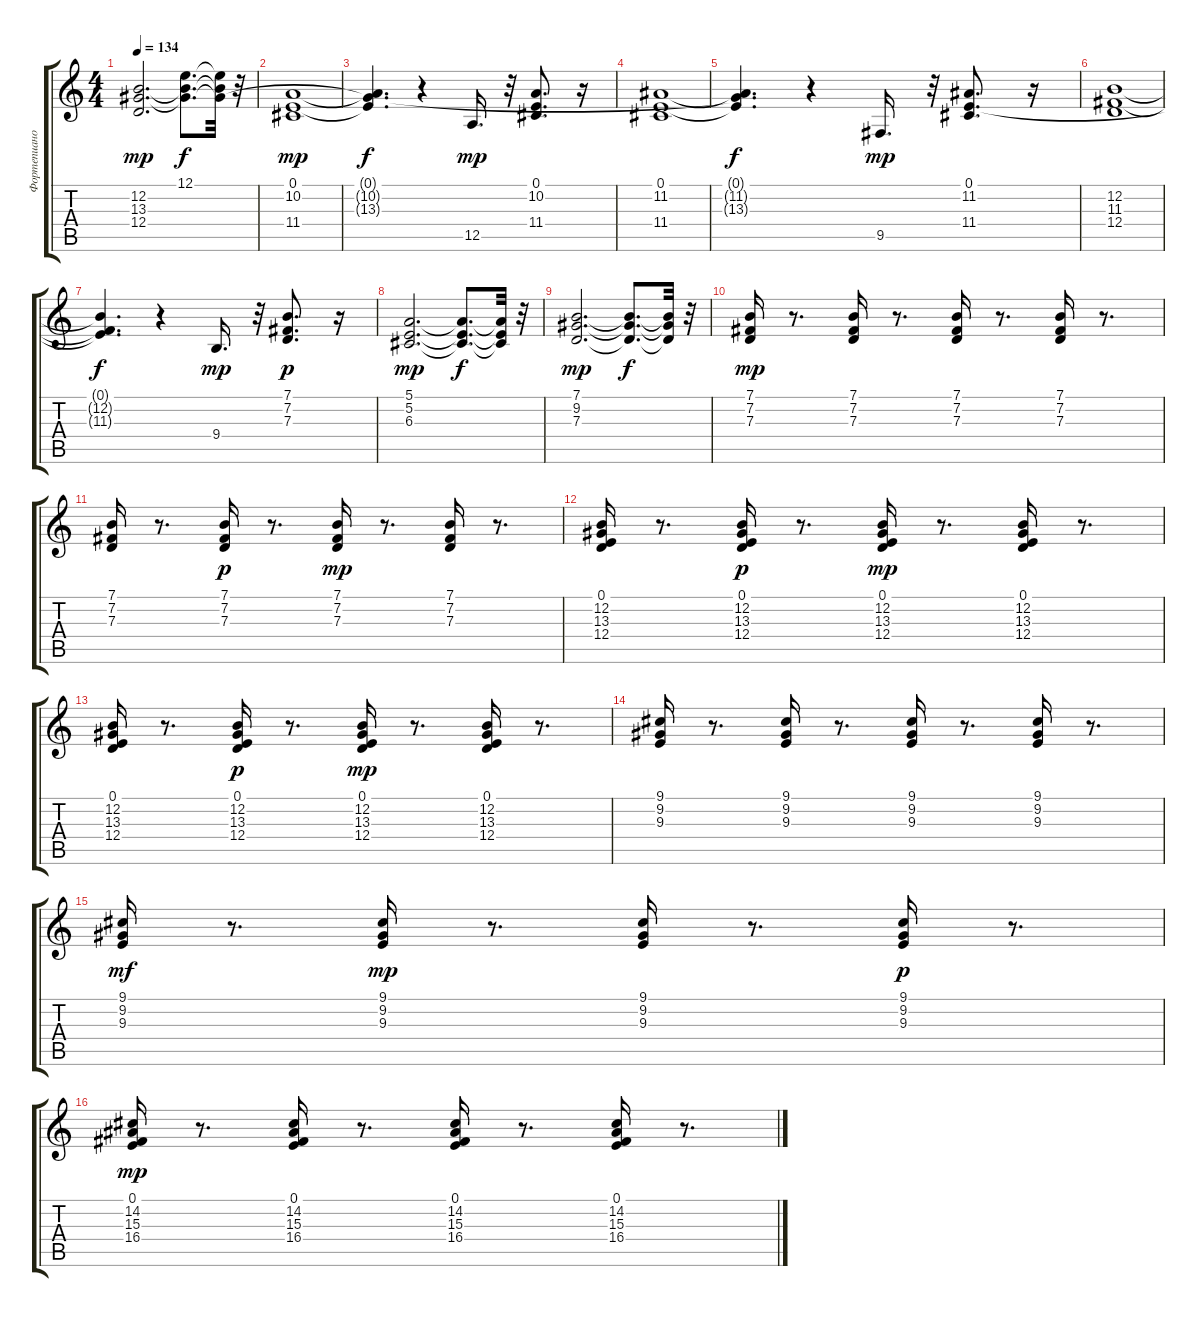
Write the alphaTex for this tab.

\track ("Фортепиано (аккомпанемент)" "Фортепиано") {instrument acousticgrandpiano}
\staff {score tabs}
\tuning (E4 B3 G3 D3 A2 E2) {hide}
\ts (4 4)
\tempo 134
\clef g2
\ks c
(12.2 13.3 12.4).2{d dy mp} (12.1{t} 12.2{t} 13.3{t}).8{d dy f} (12.1{t} 12.2{t} 13.3{t}).32 r.32 |
(0.1 10.2 11.4).1{dy mp} |
(0.1{t} 10.2{t} 13.3{t}).4{d dy f} r.4 12.5.16{d dy mp} r.32 (0.1 10.2 11.4).8{d} r.16 |
(0.1 11.2 11.4).1 |
(0.1{t} 11.2{t} 13.3{t}).4{d dy f} r.4 9.5.16{d dy mp} r.32 (0.1 11.2 11.4).8{d} r.16 |
(12.2 11.3 12.4).1 |
(0.1{t} 12.2{t} 11.3{t}).4{d dy f} r.4 9.4.16{d dy mp} r.32 (7.1 7.2 7.3).8{d dy p} r.16 |
(5.1 5.2 6.3).2{d dy mp} (5.1{t} 5.2{t} 6.3{t}).8{d dy f} (5.1{t} 5.2{t} 6.3{t}).32 r.32 |
(7.1 9.2 7.3).2{d dy mp} (7.1{t} 9.2{t} 7.3{t}).8{d dy f} (7.1{t} 9.2{t} 7.3{t}).32 r.32 |
(7.1 7.2 7.3).16{dy mp} r.8{d} (7.1 7.2 7.3).16 r.8{d} (7.1 7.2 7.3).16 r.8{d} (7.1 7.2 7.3).16 r.8{d} |
(7.1 7.2 7.3).16 r.8{d} (7.1 7.2 7.3).16{dy p} r.8{d} (7.1 7.2 7.3).16{dy mp} r.8{d} (7.1 7.2 7.3).16 r.8{d} |
(0.1 12.2 13.3 12.4).16 r.8{d} (0.1 12.2 13.3 12.4).16{dy p} r.8{d} (0.1 12.2 13.3 12.4).16{dy mp} r.8{d} (0.1 12.2 13.3 12.4).16 r.8{d} |
(0.1 12.2 13.3 12.4).16 r.8{d} (0.1 12.2 13.3 12.4).16{dy p} r.8{d} (0.1 12.2 13.3 12.4).16{dy mp} r.8{d} (0.1 12.2 13.3 12.4).16 r.8{d} |
(9.1 9.2 9.3).16 r.8{d} (9.1 9.2 9.3).16 r.8{d} (9.1 9.2 9.3).16 r.8{d} (9.1 9.2 9.3).16 r.8{d} |
(9.1 9.2 9.3).16{dy mf} r.8{d} (9.1 9.2 9.3).16{dy mp} r.8{d} (9.1 9.2 9.3).16 r.8{d} (9.1 9.2 9.3).16{dy p} r.8{d} |
(0.1 14.2 15.3 16.4).16{dy mp} r.8{d} (0.1 14.2 15.3 16.4).16 r.8{d} (0.1 14.2 15.3 16.4).16 r.8{d} (0.1 14.2 15.3 16.4).16 r.8{d}
